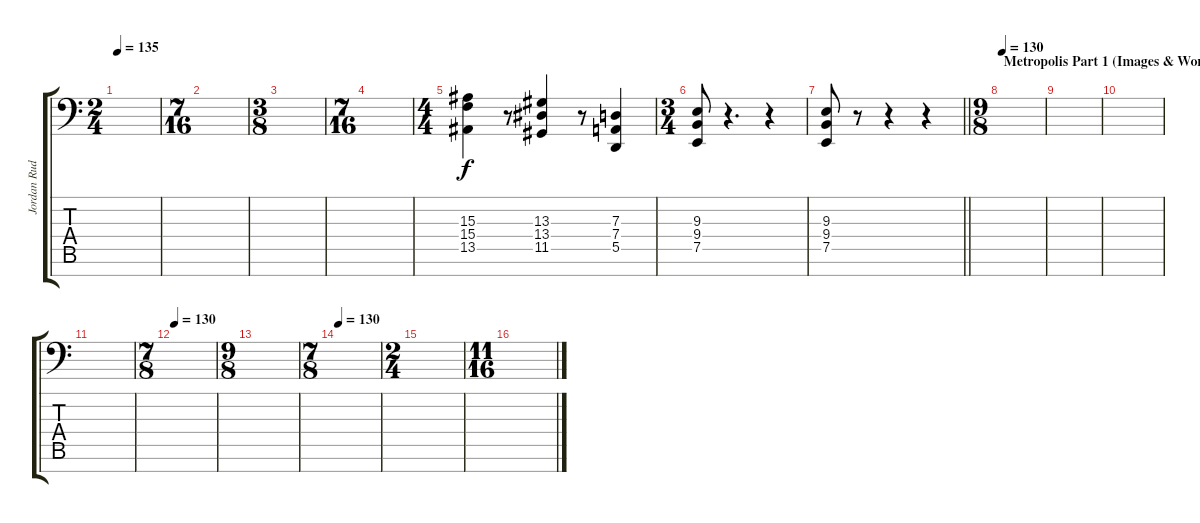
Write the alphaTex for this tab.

\track ("Jordan Rudess Fill" "Jordan Rud") {instrument synthstrings2}
\staff {score tabs}
\tuning (E3 B2 G2 D2 A1 E1 B0) {hide}
\ts (2 4)
\tempo 135
\clef f4
\ks c
|
\ts (7 16)
|
\ts (3 8)
|
\ts (7 16)
|
\ts (4 4)
(15.3 15.4 13.5).4{instrument lead2sawtooth} r.8 (13.3 13.4 11.5).4 r.8 (7.3 7.4 5.5).4 |
\ts (3 4)
(9.3 9.4 7.5).8 r.4{d} r.4 |
\barLineRight lightlight
(9.3 9.4 7.5).8 r.8 r.4 r.4 |
\ts (9 8)
\section ("" "Metropolis Part 1 (Images & Words) #1")
\tempo 130
|
|
|
|
\ts (7 8)
\tempo 130
|
\ts (9 8)
|
\ts (7 8)
\tempo 130
|
\ts (2 4)
|
\ts (11 16)
